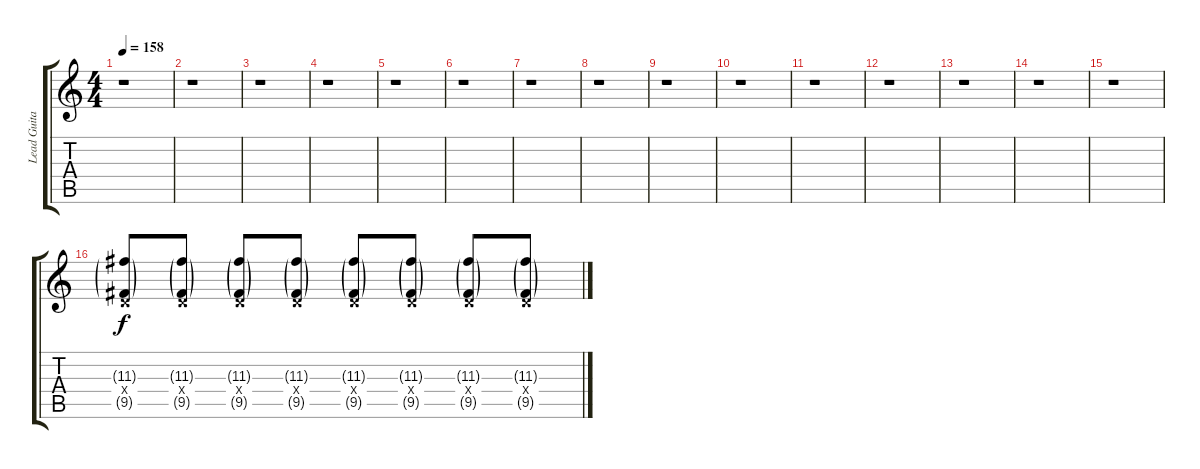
\track ("Lead Guitar ~ Jared" "Lead Guita") {instrument distortionguitar}
\staff {score tabs}
\tuning (E4 B3 G3 D3 A2 D2) {hide}
\ts (4 4)
\tempo 158
\clef g2
\ks c
r.1{dy f} |
r.1 |
r.1 |
r.1 |
r.1 |
r.1 |
r.1 |
r.1 |
r.1 |
r.1 |
r.1 |
r.1 |
r.1 |
r.1 |
r.1 |
(11.3{g} 0.4{x} 9.5{g}).8 (11.3{g} 0.4{x} 9.5{g}).8 (11.3{g} 0.4{x} 9.5{g}).8 (11.3{g} 0.4{x} 9.5{g}).8 (11.3{g} 0.4{x} 9.5{g}).8 (11.3{g} 0.4{x} 9.5{g}).8 (11.3{g} 0.4{x} 9.5{g}).8 (11.3{g} 0.4{x} 9.5{g}).8
